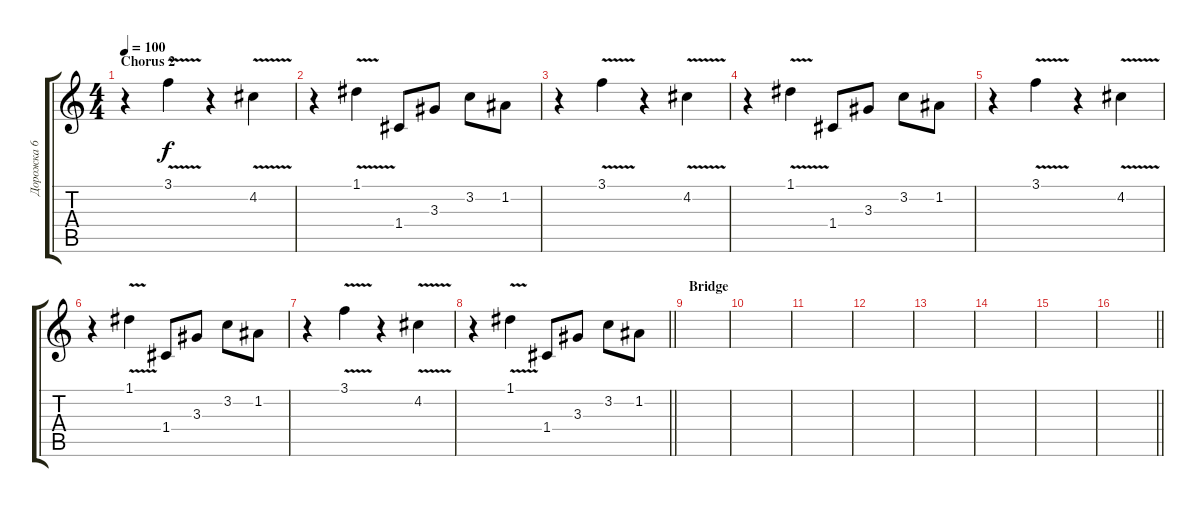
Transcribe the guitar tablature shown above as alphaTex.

\track ("Дорожка 6" "Дорожка 6") {instrument distortionguitar}
\staff {score tabs}
\tuning (D4 A3 F3 C3 G2 C2) {hide}
\ts (4 4)
\section ("" "Chorus 2")
\tempo 100
\clef g2
\ks c
r.4{dy f} 3.1{v}.4 r.4 4.2{v}.4 |
r.4 1.1{v}.4 1.4.8 3.3.8 3.2.8 1.2.8 |
r.4 3.1{v}.4 r.4 4.2{v}.4 |
r.4 1.1{v}.4 1.4.8 3.3.8 3.2.8 1.2.8 |
r.4 3.1{v}.4 r.4 4.2{v}.4 |
r.4 1.1{v}.4 1.4.8 3.3.8 3.2.8 1.2.8 |
r.4 3.1{v}.4 r.4 4.2{v}.4 |
\barLineRight lightlight
r.4 1.1{v}.4 1.4.8 3.3.8 3.2.8 1.2.8 |
\section ("" "Bridge")
|
|
|
|
|
|
|
\barLineRight lightlight
